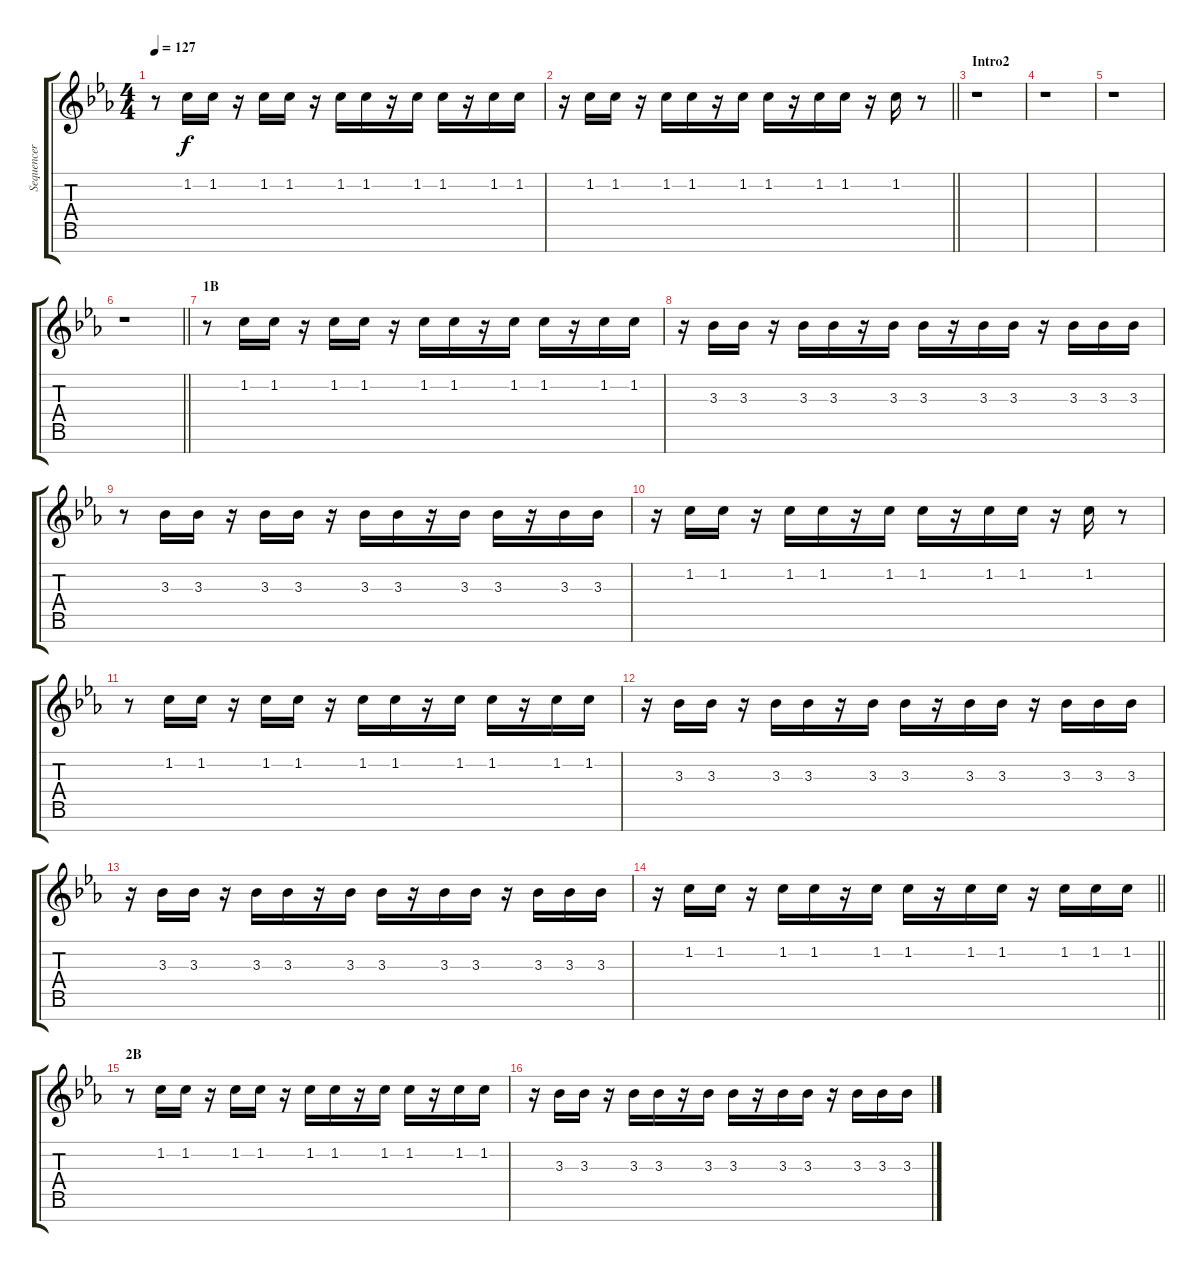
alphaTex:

\track ("Sequencer II" "Sequencer ") {instrument pad3polysynth}
\staff {score tabs}
\tuning (E5 B4 G4 D4 A3 E3 B2) {hide}
\ts (4 4)
\tempo 127
\clef g2
\ks eb
r.8{dy f} 1.2.16 1.2.16 r.16 1.2.16 1.2.16 r.16 1.2.16 1.2.16 r.16 1.2.16 1.2.16 r.16 1.2.16 1.2.16 |
\barLineRight lightlight
r.16 1.2.16 1.2.16 r.16 1.2.16 1.2.16 r.16 1.2.16 1.2.16 r.16 1.2.16 1.2.16 r.16 1.2.16 r.8 |
\section ("" "Intro2")
r.1 |
r.1 |
r.1 |
\barLineRight lightlight
r.1 |
\section ("" "1B")
r.8 1.2.16 1.2.16 r.16 1.2.16 1.2.16 r.16 1.2.16 1.2.16 r.16 1.2.16 1.2.16 r.16 1.2.16 1.2.16 |
r.16 3.3.16 3.3.16 r.16 3.3.16 3.3.16 r.16 3.3.16 3.3.16 r.16 3.3.16 3.3.16 r.16 3.3.16 3.3.16 3.3.16 |
r.8 3.3.16 3.3.16 r.16 3.3.16 3.3.16 r.16 3.3.16 3.3.16 r.16 3.3.16 3.3.16 r.16 3.3.16 3.3.16 |
r.16 1.2.16 1.2.16 r.16 1.2.16 1.2.16 r.16 1.2.16 1.2.16 r.16 1.2.16 1.2.16 r.16 1.2.16 r.8 |
r.8 1.2.16 1.2.16 r.16 1.2.16 1.2.16 r.16 1.2.16 1.2.16 r.16 1.2.16 1.2.16 r.16 1.2.16 1.2.16 |
r.16 3.3.16 3.3.16 r.16 3.3.16 3.3.16 r.16 3.3.16 3.3.16 r.16 3.3.16 3.3.16 r.16 3.3.16 3.3.16 3.3.16 |
r.16 3.3.16 3.3.16 r.16 3.3.16 3.3.16 r.16 3.3.16 3.3.16 r.16 3.3.16 3.3.16 r.16 3.3.16 3.3.16 3.3.16 |
\barLineRight lightlight
r.16 1.2.16 1.2.16 r.16 1.2.16 1.2.16 r.16 1.2.16 1.2.16 r.16 1.2.16 1.2.16 r.16 1.2.16 1.2.16 1.2.16 |
\section ("" "2B")
r.8 1.2.16 1.2.16 r.16 1.2.16 1.2.16 r.16 1.2.16 1.2.16 r.16 1.2.16 1.2.16 r.16 1.2.16 1.2.16 |
r.16 3.3.16 3.3.16 r.16 3.3.16 3.3.16 r.16 3.3.16 3.3.16 r.16 3.3.16 3.3.16 r.16 3.3.16 3.3.16 3.3.16
